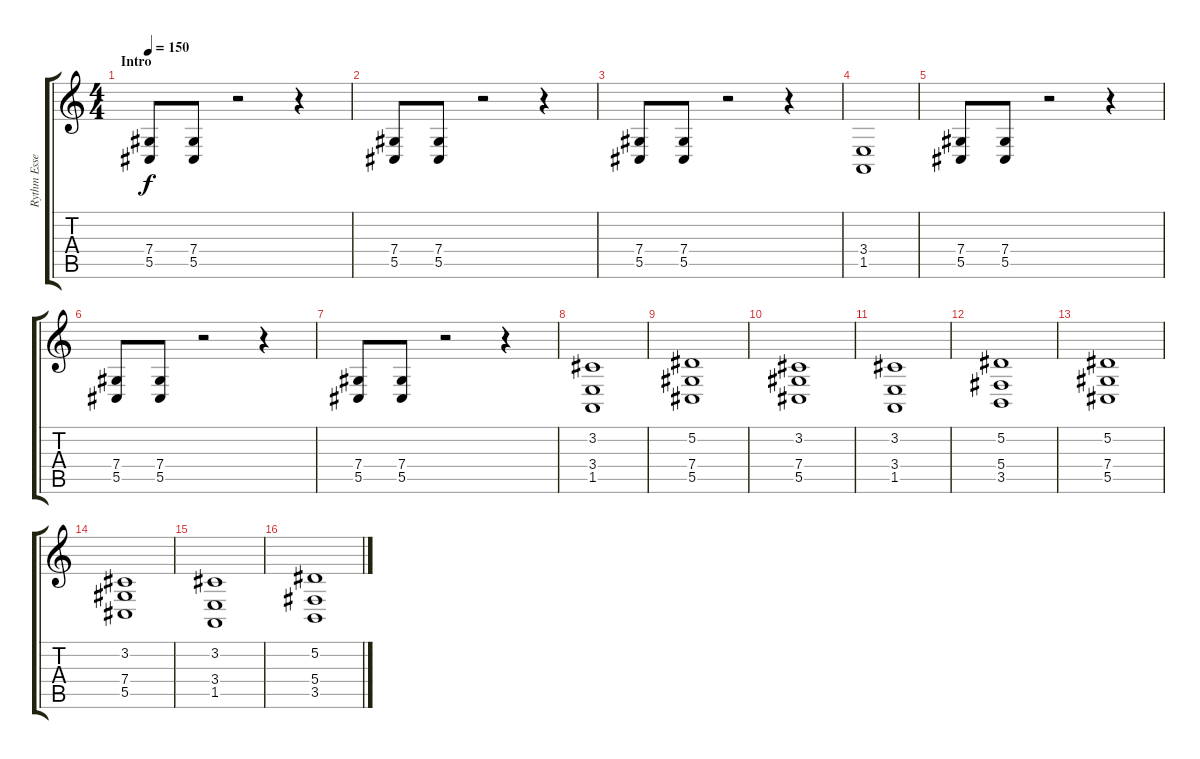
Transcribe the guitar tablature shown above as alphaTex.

\track ("Rythm Essemble (Everton)" "Rythm Esse") {instrument stringensemble1}
\staff {score tabs}
\tuning (Eb4 Bb3 Gb3 Db3 Ab2 Eb2) {hide}
\ts (4 4)
\section ("" "Intro")
\tempo 150
\clef g2
\ks c
(7.4 5.5).8{dy f instrument stringensemble1} (7.4 5.5).8 r.2 r.4 |
(7.4 5.5).8 (7.4 5.5).8 r.2 r.4 |
(7.4 5.5).8 (7.4 5.5).8 r.2 r.4 |
(3.4 1.5).1 |
(7.4 5.5).8 (7.4 5.5).8 r.2 r.4 |
(7.4 5.5).8 (7.4 5.5).8 r.2 r.4 |
(7.4 5.5).8 (7.4 5.5).8 r.2 r.4 |
(3.2 3.4 1.5).1 |
(5.2 7.4 5.5).1 |
(3.2 7.4 5.5).1 |
(3.2 3.4 1.5).1 |
(5.2 5.4 3.5).1 |
(5.2 7.4 5.5).1 |
(3.2 7.4 5.5).1 |
(3.2 3.4 1.5).1 |
(5.2 5.4 3.5).1
